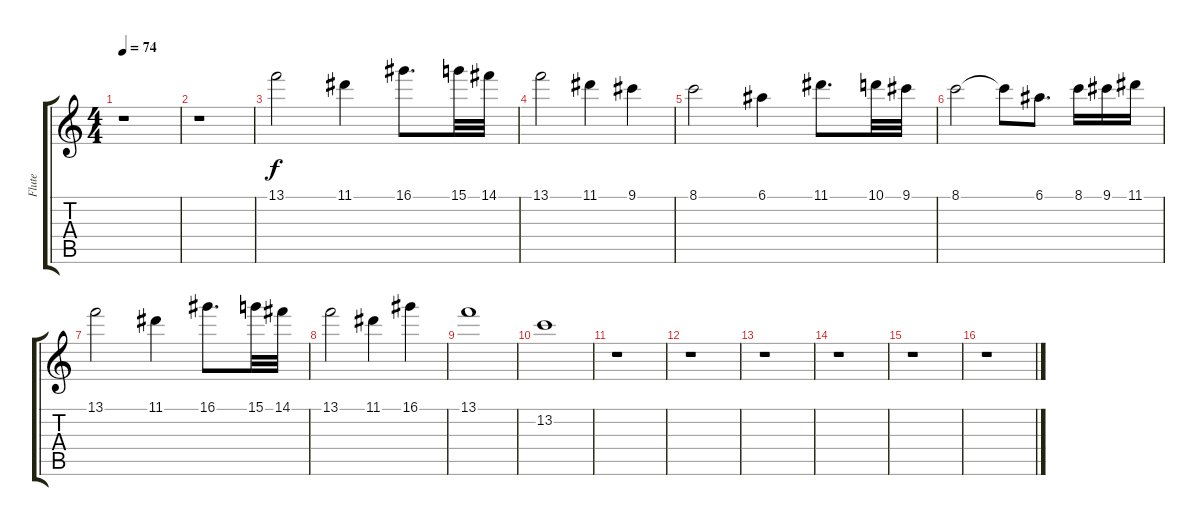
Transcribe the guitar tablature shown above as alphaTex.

\track ("Flute" "Flute") {instrument flute}
\staff {score tabs}
\tuning (E5 B4 G4 D4 A3 E3) {hide}
\ts (4 4)
\tempo 74
\clef g2
\ks c
r.1{dy f} |
r.1 |
13.1.2{volume 16} 11.1.4 16.1.8{d} 15.1.32 14.1.32 |
13.1.2 11.1.4 9.1.4 |
8.1.2 6.1.4 11.1.8{d} 10.1.32 9.1.32 |
8.1.2 8.1{t}.8 6.1.8{d} 8.1.16 9.1.16 11.1.16 |
13.1.2 11.1.4 16.1.8{d} 15.1.32 14.1.32 |
13.1.2 11.1.4 16.1.4 |
13.1.1 |
13.2.1 |
r.1 |
r.1 |
r.1 |
r.1 |
r.1 |
r.1
